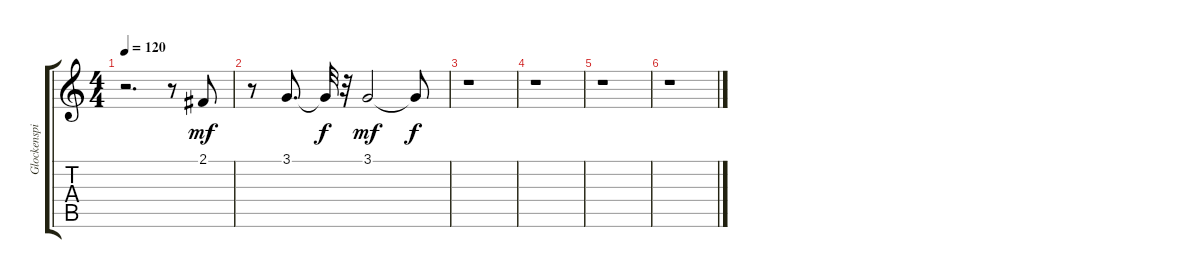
\track ("Glockenspiel 2" "Glockenspi") {instrument glockenspiel}
\staff {score tabs}
\tuning (E4 B3 G3 D3 A2 E2) {hide}
\ts (4 4)
\tempo 120
\clef g2
\ks c
r.2{d dy f} r.8 2.1.8{dy mf} |
r.8 3.1.8{d} 3.1{t}.32{dy f} r.32 3.1.2{dy mf} 3.1{t}.8{dy f} |
r.1 |
r.1 |
r.1 |
r.1
